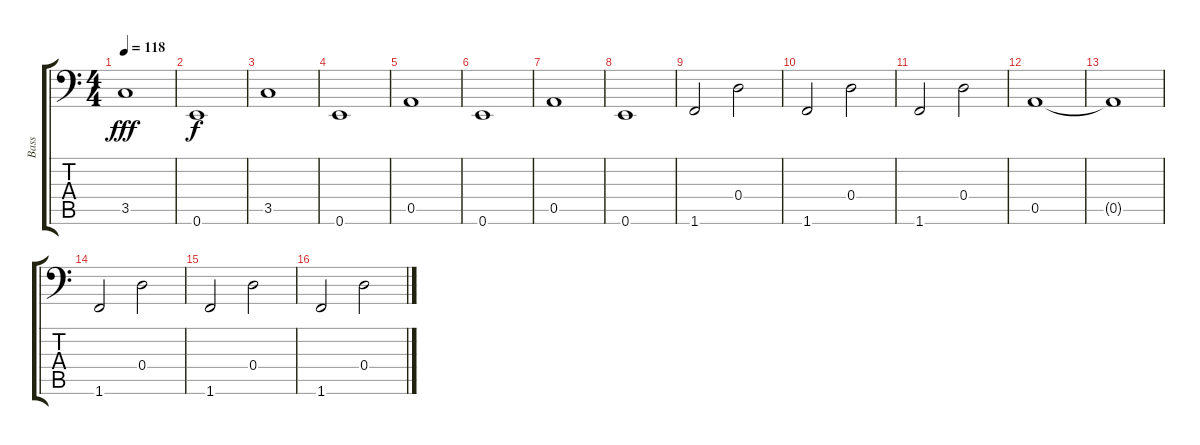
\track ("Bass" "Bass") {instrument electricbassfinger}
\staff {score tabs}
\tuning (E3 B2 G2 D2 A1 E1) {hide}
\ts (4 4)
\tempo 118
\clef f4
\ks c
3.5.1{dy fff} |
0.6.1{dy f} |
3.5.1 |
0.6.1 |
0.5.1 |
0.6.1 |
0.5.1 |
0.6.1 |
1.6.2 0.4.2 |
1.6.2 0.4.2 |
1.6.2 0.4.2 |
0.5.1 |
0.5{t}.1 |
1.6.2 0.4.2 |
1.6.2 0.4.2 |
1.6.2 0.4.2
